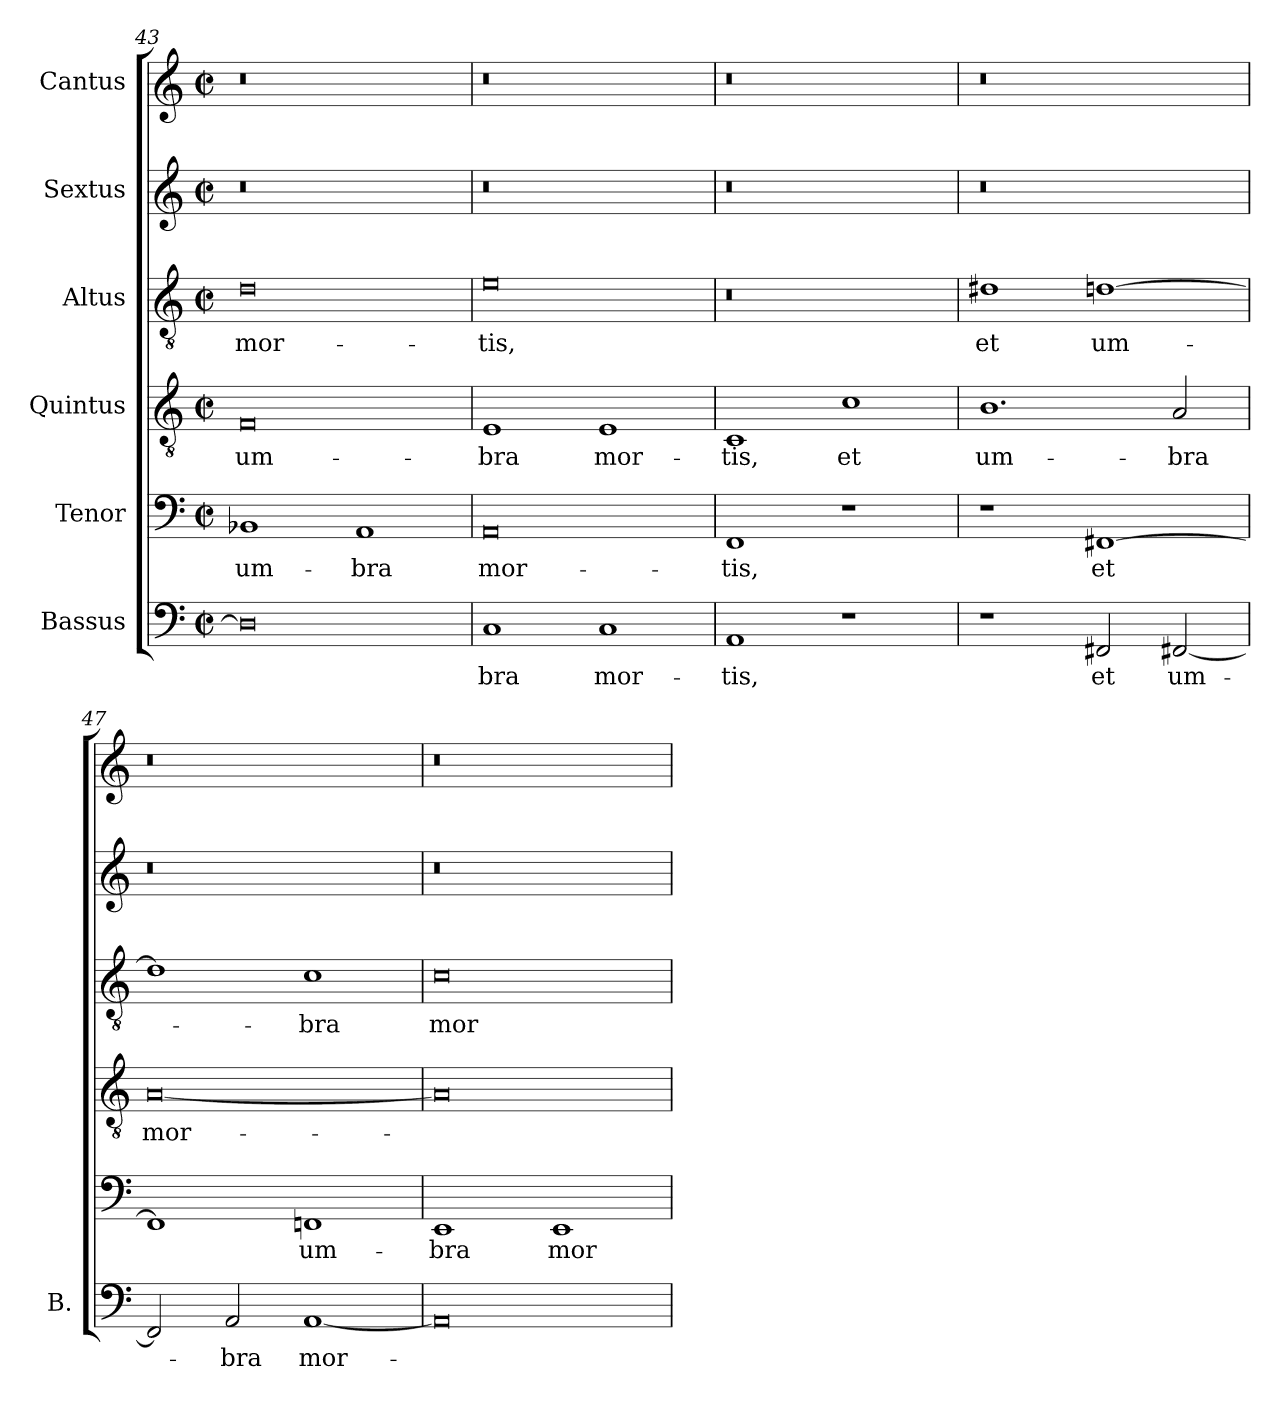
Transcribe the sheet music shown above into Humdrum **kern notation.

**kern	**text	**kern	**text	**kern	**text	**kern	**text	**kern	**kern
*part6	*part6	*part5	*part5	*part4	*part4	*part3	*part3	*part2	*part1
*staff6	*staff6	*staff5	*staff5	*staff4	*staff4	*staff3	*staff3	*staff2	*staff1
*I"Bassus	*	*I"Tenor	*	*I"Quintus	*	*I"Altus	*	*I"Sextus	*I"Cantus
*I'B.	*	*	*	*	*	*	*	*	*
*clefF4	*	*clefF4	*	*clefGv2	*	*clefGv2	*	*clefG2	*clefG2
*k[]	*	*k[]	*	*k[]	*	*k[]	*	*k[]	*k[]
*C:	*	*C:	*	*C:	*	*C:	*	*C:	*C:
*M2/2	*	*M2/2	*	*M2/2	*	*M2/2	*	*M2/2	*M2/2
*met(c|)	*	*met(c|)	*	*met(c|)	*	*met(c|)	*	*met(c|)	*met(c|)
=43	=43	=43	=43	=43	=43	=43	=43	=43	=43
!	!	!	!	!	!	!	!	!LO:N:vis=0	!LO:N:vis=0
0D\]	.	1BB-X\	um-	0F/	um-	0d\	mor-	1r	1r
.	.	1AA\	-bra	.	.	.	.	1ryy	1ryy
=44	=44	=44	=44	=44	=44	=44	=44	=44	=44
!	!	!	!	!	!	!	!	!LO:N:vis=0	!LO:N:vis=0
1C/	-bra	0AA\	mor-	1E/	-bra	0e\	-tis,	1r	1r
1C/	mor-	.	.	1E/	mor-	.	.	1ryy	1ryy
=45	=45	=45	=45	=45	=45	=45	=45	=45	=45
!	!	!	!	!	!	!LO:N:vis=0	!	!LO:N:vis=0	!LO:N:vis=0
1AA/	-tis,	1FF\	-tis,	1C/	-tis,	1r	.	1r	1r
1r	.	1r	.	1c\	et	1ryy	.	1ryy	1ryy
=46	=46	=46	=46	=46	=46	=46	=46	=46	=46
!	!	!	!	!	!	!	!	!LO:N:vis=0	!LO:N:vis=0
1r	.	1r	.	1.B\	um-	1d#X\	et	1r	1r
2FF#X/	et	[1FF#X\	et	.	.	[1dn\	um-	1ryy	1ryy
[2FF#X/	um-	.	.	2A/	-bra	.	.	.	.
=47	=47	=47	=47	=47	=47	=47	=47	=47	=47
!	!	!	!	!	!	!	!	!LO:N:vis=0	!LO:N:vis=0
2FF#/]	.	1FF#\]	.	[0A/	mor-	1d\]	.	1r	1r
2AA/	-bra	.	.	.	.	.	.	.	.
[1AA/	mor-	1FF\	um-	.	.	1c\	-bra	1ryy	1ryy
=48	=48	=48	=48	=48	=48	=48	=48	=48	=48
!	!	!	!	!	!	!	!	!LO:N:vis=0	!LO:N:vis=0
0AA/]	.	1EE\	-bra	0A/]	.	0c\	mor-	1r	1r
.	.	1EE\	mor-	.	.	.	.	1ryy	1ryy
=	=	=	=	=	=	=	=	=	=
*-	*-	*-	*-	*-	*-	*-	*-	*-	*-
